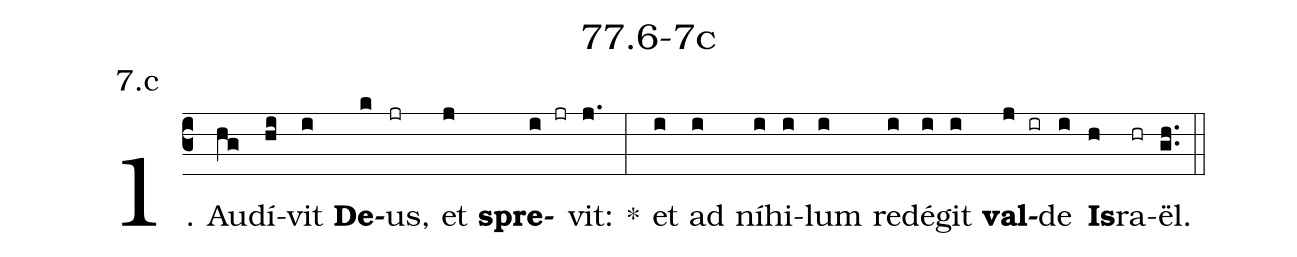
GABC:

name: 77.6-7c;
annotation: 7.c;
%%
(c3)1. Au(hg)dí(hi)vit(i) <b>De</b>(k)us,(jr) et(j) <b>spre</b>(i jr)vit:(j.) *(:) et(i) ad(i) ní(i)hi(i)lum(i) red(i)é(i)git(i) <b>val</b>(j ir)de(i) <b>Is</b>(h)ra(hr)ël.(gh..) (::)


%E(i) u(i) o(j) u(i) a(h) e.(gh..) (::)
